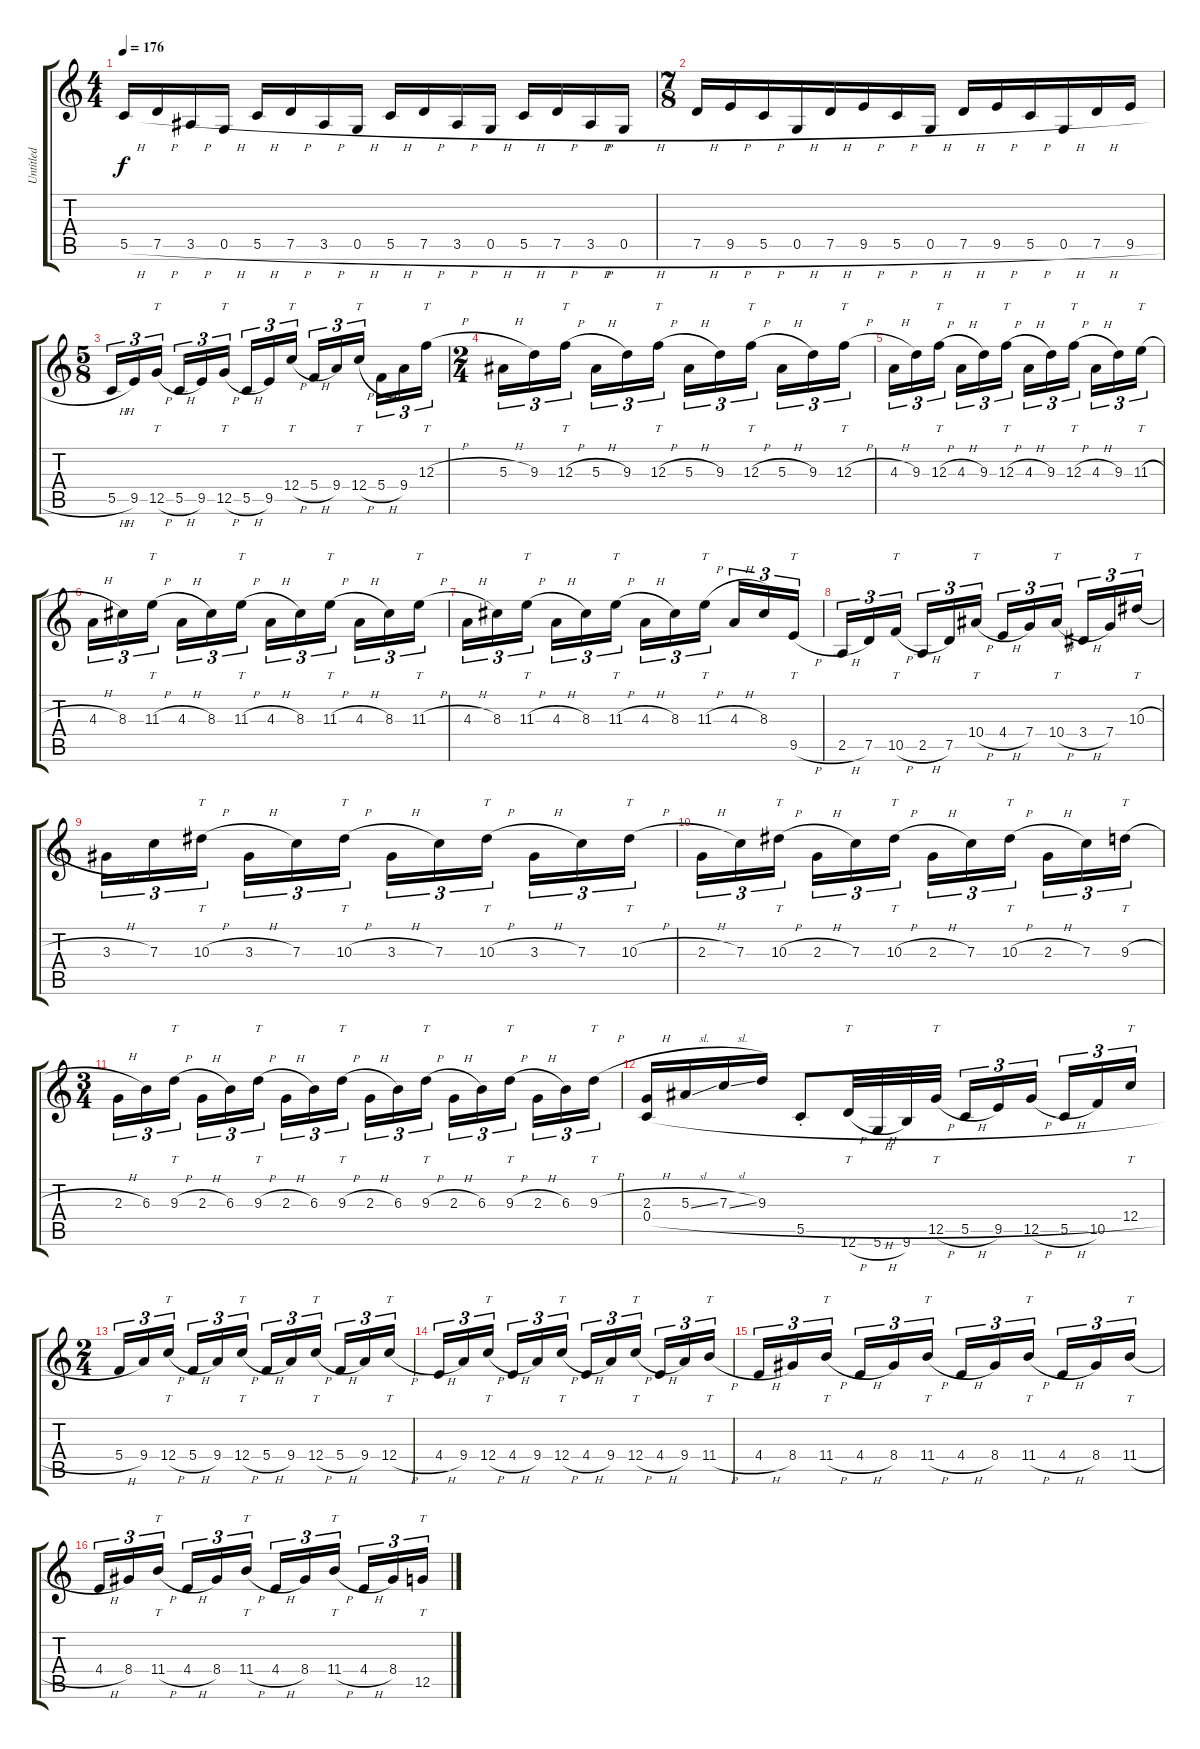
\track ("Untitled" "Untitled") {instrument acousticguitarnylon}
\staff {score tabs}
\tuning (D4 A3 F3 C3 G2 D2) {hide}
\ts (4 4)
\tempo 176
\clef g2
\ks c
5.5{h}.16{dy f} 7.5{h}.16 3.5{h}.16 0.5{h}.16 5.5{h}.16 7.5{h}.16 3.5{h}.16 0.5{h}.16 5.5{h}.16 7.5{h}.16 3.5{h}.16 0.5{h}.16 5.5{h}.16 7.5{h}.16 3.5{h}.16 0.5{h}.16 |
\ts (7 8)
7.5{h}.16 9.5{h}.16 5.5{h}.16 0.5{h}.16 7.5{h}.16 9.5{h}.16 5.5{h}.16 0.5{h}.16 7.5{h}.16 9.5{h}.16 5.5{h}.16 0.5{h}.16 7.5{h}.16 9.5{h}.16 |
\ts (5 8)
5.5{h}.16{tu (3 2)} 9.5.16{tu (3 2)} 12.5{h}.16{tt tu (3 2)} 5.5{h}.16{tu (3 2)} 9.5.16{tu (3 2)} 12.5{h}.16{tt tu (3 2)} 5.5{h}.16{tu (3 2)} 9.5.16{tu (3 2)} 12.4{h}.16{tt tu (3 2)} 5.4{h}.16{tu (3 2)} 9.4.16{tu (3 2)} 12.4{h}.16{tt tu (3 2)} 5.4{h}.16{tu (3 2)} 9.4.16{tu (3 2)} 12.3{h}.16{tt tu (3 2)} |
\ts (2 4)
5.3{h}.16{tu (3 2)} 9.3.16{tu (3 2)} 12.3{h}.16{tt tu (3 2) beam splitsecondary} 5.3{h}.16{tu (3 2)} 9.3.16{tu (3 2)} 12.3{h}.16{tt tu (3 2)} 5.3{h}.16{tu (3 2)} 9.3.16{tu (3 2)} 12.3{h}.16{tt tu (3 2) beam splitsecondary} 5.3{h}.16{tu (3 2)} 9.3.16{tu (3 2)} 12.3{h}.16{tt tu (3 2)} |
4.3{h}.16{tu (3 2)} 9.3.16{tu (3 2)} 12.3{h}.16{tt tu (3 2) beam splitsecondary} 4.3{h}.16{tu (3 2)} 9.3.16{tu (3 2)} 12.3{h}.16{tt tu (3 2)} 4.3{h}.16{tu (3 2)} 9.3.16{tu (3 2)} 12.3{h}.16{tt tu (3 2) beam splitsecondary} 4.3{h}.16{tu (3 2)} 9.3.16{tu (3 2)} 11.3{h}.16{tt tu (3 2)} |
4.3{h}.16{tu (3 2)} 8.3.16{tu (3 2)} 11.3{h}.16{tt tu (3 2) beam splitsecondary} 4.3{h}.16{tu (3 2)} 8.3.16{tu (3 2)} 11.3{h}.16{tt tu (3 2)} 4.3{h}.16{tu (3 2)} 8.3.16{tu (3 2)} 11.3{h}.16{tt tu (3 2) beam splitsecondary} 4.3{h}.16{tu (3 2)} 8.3.16{tu (3 2)} 11.3{h}.16{tt tu (3 2)} |
4.3{h}.16{tu (3 2)} 8.3.16{tu (3 2)} 11.3{h}.16{tt tu (3 2) beam splitsecondary} 4.3{h}.16{tu (3 2)} 8.3.16{tu (3 2)} 11.3{h}.16{tt tu (3 2)} 4.3{h}.16{tu (3 2)} 8.3.16{tu (3 2)} 11.3{h}.16{tt tu (3 2) beam splitsecondary} 4.3{h}.16{tu (3 2)} 8.3.16{tu (3 2)} 9.5{h}.16{tt tu (3 2)} |
2.5{h}.16{tu (3 2)} 7.5.16{tu (3 2)} 10.5{h}.16{tt tu (3 2) beam splitsecondary} 2.5{h}.16{tu (3 2)} 7.5.16{tu (3 2)} 10.4{h}.16{tt tu (3 2)} 4.4{h}.16{tu (3 2)} 7.4.16{tu (3 2)} 10.4{h}.16{tt tu (3 2) beam splitsecondary} 3.4{h}.16{tu (3 2)} 7.4.16{tu (3 2)} 10.3{h}.16{tt tu (3 2)} |
3.3{h}.16{tu (3 2)} 7.3.16{tu (3 2)} 10.3{h}.16{tt tu (3 2) beam splitsecondary} 3.3{h}.16{tu (3 2)} 7.3.16{tu (3 2)} 10.3{h}.16{tt tu (3 2)} 3.3{h}.16{tu (3 2)} 7.3.16{tu (3 2)} 10.3{h}.16{tt tu (3 2) beam splitsecondary} 3.3{h}.16{tu (3 2)} 7.3.16{tu (3 2)} 10.3{h}.16{tt tu (3 2)} |
2.3{h}.16{tu (3 2)} 7.3.16{tu (3 2)} 10.3{h}.16{tt tu (3 2) beam splitsecondary} 2.3{h}.16{tu (3 2)} 7.3.16{tu (3 2)} 10.3{h}.16{tt tu (3 2)} 2.3{h}.16{tu (3 2)} 7.3.16{tu (3 2)} 10.3{h}.16{tt tu (3 2) beam splitsecondary} 2.3{h}.16{tu (3 2)} 7.3.16{tu (3 2)} 9.3{h}.16{tt tu (3 2)} |
\ts (3 4)
2.3{h}.16{tu (3 2)} 6.3.16{tu (3 2)} 9.3{h}.16{tt tu (3 2) beam splitsecondary} 2.3{h}.16{tu (3 2)} 6.3.16{tu (3 2)} 9.3{h}.16{tt tu (3 2)} 2.3{h}.16{tu (3 2)} 6.3.16{tu (3 2)} 9.3{h}.16{tt tu (3 2) beam splitsecondary} 2.3{h}.16{tu (3 2)} 6.3.16{tu (3 2)} 9.3{h}.16{tt tu (3 2)} 2.3{h}.16{tu (3 2)} 6.3.16{tu (3 2)} 9.3{h}.16{tt tu (3 2) beam splitsecondary} 2.3{h}.16{tu (3 2)} 6.3.16{tu (3 2)} 9.3{h}.16{tt tu (3 2)} |
(2.3{h} 0.4{h}).16 5.3{sl}.16 7.3{sl}.16 9.3.16 5.5{st}.8 12.6{h}.32{tt} 5.6{h}.32 9.6.32 12.5{h}.32{tt} 5.5{h}.16{tu (3 2)} 9.5.16{tu (3 2)} 12.5{h}.16{tu (3 2) beam splitsecondary} 5.5{h}.16{tu (3 2)} 10.5.16{tu (3 2)} 12.4{h}.16{tt tu (3 2)} |
\ts (2 4)
5.4{h}.16{tu (3 2)} 9.4.16{tu (3 2)} 12.4{h}.16{tt tu (3 2) beam splitsecondary} 5.4{h}.16{tu (3 2)} 9.4.16{tu (3 2)} 12.4{h}.16{tt tu (3 2)} 5.4{h}.16{tu (3 2)} 9.4.16{tu (3 2)} 12.4{h}.16{tt tu (3 2) beam splitsecondary} 5.4{h}.16{tu (3 2)} 9.4.16{tu (3 2)} 12.4{h}.16{tt tu (3 2)} |
4.4{h}.16{tu (3 2)} 9.4.16{tu (3 2)} 12.4{h}.16{tt tu (3 2) beam splitsecondary} 4.4{h}.16{tu (3 2)} 9.4.16{tu (3 2)} 12.4{h}.16{tt tu (3 2)} 4.4{h}.16{tu (3 2)} 9.4.16{tu (3 2)} 12.4{h}.16{tt tu (3 2) beam splitsecondary} 4.4{h}.16{tu (3 2)} 9.4.16{tu (3 2)} 11.4{h}.16{tt tu (3 2)} |
4.4{h}.16{tu (3 2)} 8.4.16{tu (3 2)} 11.4{h}.16{tt tu (3 2) beam splitsecondary} 4.4{h}.16{tu (3 2)} 8.4.16{tu (3 2)} 11.4{h}.16{tt tu (3 2)} 4.4{h}.16{tu (3 2)} 8.4.16{tu (3 2)} 11.4{h}.16{tt tu (3 2) beam splitsecondary} 4.4{h}.16{tu (3 2)} 8.4.16{tu (3 2)} 11.4{h}.16{tt tu (3 2)} |
4.4{h}.16{tu (3 2)} 8.4.16{tu (3 2)} 11.4{h}.16{tt tu (3 2) beam splitsecondary} 4.4{h}.16{tu (3 2)} 8.4.16{tu (3 2)} 11.4{h}.16{tt tu (3 2)} 4.4{h}.16{tu (3 2)} 8.4.16{tu (3 2)} 11.4{h}.16{tt tu (3 2) beam splitsecondary} 4.4{h}.16{tu (3 2)} 8.4.16{tu (3 2)} 12.5{h}.16{tt tu (3 2)}
